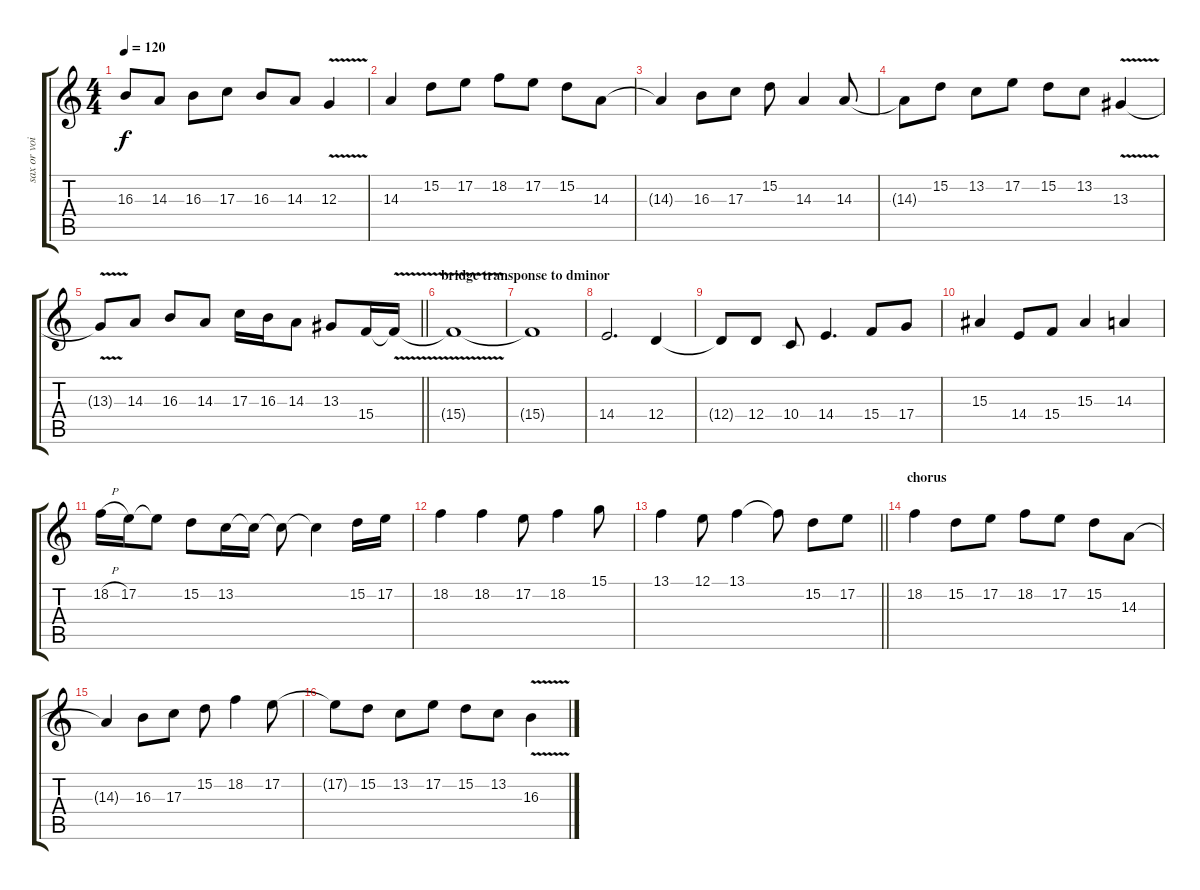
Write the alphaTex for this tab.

\track ("sax or voice" "sax or voi") {instrument altosax}
\staff {score tabs}
\tuning (E4 B3 G3 D3 A2 E2) {hide}
\ts (4 4)
\tempo 120
\clef g2
\ks c
16.3{t}.8{dy f} 14.3.8 16.3.8 17.3.8 16.3.8 14.3.8 12.3{v}.4 |
14.3.4 15.2.8 17.2.8 18.2.8 17.2.8 15.2.8 14.3.8 |
14.3{t}.4 16.3.8 17.3.8 15.2.8 14.3.4 14.3.8 |
14.3{t}.8 15.2.8 13.2.8 17.2.8 15.2.8 13.2.8 13.3{v}.4 |
\barLineRight lightlight
13.3{t}.8 14.3.8 16.3.8 14.3.8 17.3.16 16.3.16 14.3.8 13.3.8 15.4.16 15.4{v t}.16 |
\section ("" "bridge transponse to dminor")
15.4{t}.1 |
15.4{t}.1 |
14.4.2{d} 12.4.4 |
12.4{t}.8 12.4.8 10.4.8 14.4.4{d} 15.4.8 17.4.8 |
15.3.4 14.4.8 15.4.8 15.3.4 14.3.4 |
18.2{h}.16 17.2.16 17.2{t}.8 15.2.8 13.2.16 13.2{t}.16 13.2{t}.8 13.2{t}.4 15.2.16 17.2.16 |
18.2.4 18.2.4 17.2.8 18.2.4 15.1.8 |
\barLineRight lightlight
13.1.4 12.1.8 13.1.4 13.1{t}.8 15.2.8 17.2.8 |
\section ("" "chorus")
18.2.4 15.2.8 17.2.8 18.2.8 17.2.8 15.2.8 14.3.8 |
14.3{t}.4 16.3.8 17.3.8 15.2.8 18.2.4 17.2.8 |
17.2{t}.8 15.2.8 13.2.8 17.2.8 15.2.8 13.2.8 16.3{v}.4
